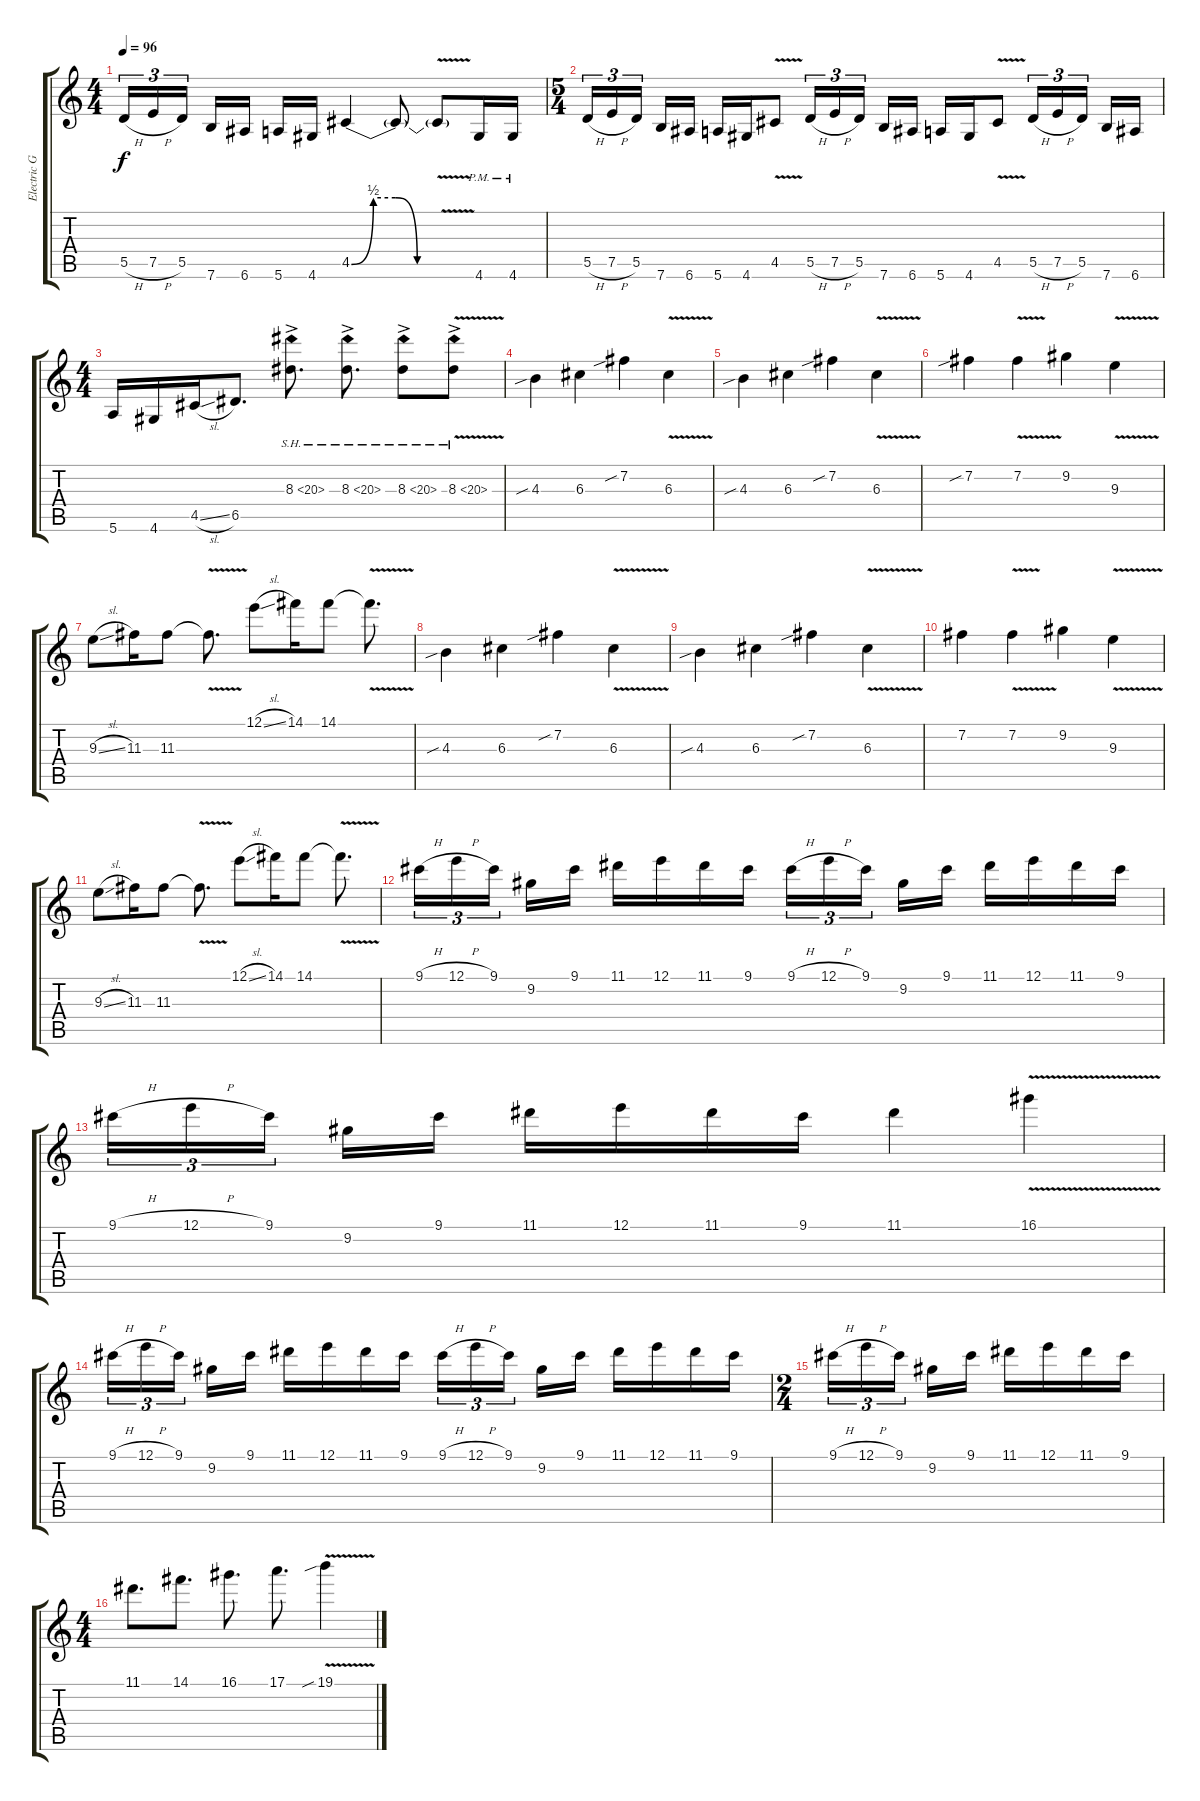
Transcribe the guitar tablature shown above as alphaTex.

\track ("Electric Guitar" "Electric G") {instrument distortionguitar}
\staff {score tabs}
\tuning (E4 B3 G3 D3 A2 E2) {hide}
\ts (4 4)
\tempo 96
\clef g2
\ks c
5.5{h}.16{tu (3 2) dy f} 7.5{h}.16{tu (3 2)} 5.5.16{tu (3 2)} 7.6.16 6.6.16 5.6.16 4.6.16 4.5{be (custom 0 0 15 2 30 2 45 0 60 0)}.4 4.5{t}.8 4.5{v t}.8 4.6{pm}.16 4.6{pm}.16 |
\ts (5 4)
5.5{h}.16{tu (3 2)} 7.5{h}.16{tu (3 2)} 5.5.16{tu (3 2)} 7.6.16 6.6.16 5.6.16 4.6.16 4.5{v}.8 5.5{h}.16{tu (3 2)} 7.5{h}.16{tu (3 2)} 5.5.16{tu (3 2)} 7.6.16 6.6.16 5.6.16 4.6.16 4.5{v}.8 5.5{h}.16{tu (3 2)} 7.5{h}.16{tu (3 2)} 5.5.16{tu (3 2)} 7.6.16 6.6.16 |
\ts (4 4)
5.6.16 4.6.16 4.5{sl}.16 6.5.8{d} 8.3{sh 12 ac}.8{d} 8.3{sh 12 ac}.8{d} 8.3{sh 12 ac}.8 8.3{sh 12 v ac}.8 |
4.3{sib}.4 6.3.4 7.2{sib}.4 6.3{v}.4 |
4.3{sib}.4 6.3.4 7.2{sib}.4 6.3{v}.4 |
7.2{sib}.4 7.2{v}.4 9.2.4 9.3{v}.4 |
9.3{sl}.8 11.3.16 11.3.8 11.3{v t}.8{d} 12.1{sl}.8 14.1.16 14.1.8 14.1{v t}.8{d} |
4.3{sib}.4 6.3.4 7.2{sib}.4 6.3{v}.4 |
4.3{sib}.4 6.3.4 7.2{sib}.4 6.3{v}.4 |
7.2.4 7.2{v}.4 9.2.4 9.3{v}.4 |
9.3{sl}.8 11.3.16 11.3.8 11.3{v t}.8{d} 12.1{sl}.8 14.1.16 14.1.8 14.1{v t}.8{d} |
9.1{h}.16{tu (3 2)} 12.1{h}.16{tu (3 2)} 9.1.16{tu (3 2)} 9.2.16 9.1.16 11.1.16 12.1.16 11.1.16 9.1.16 9.1{h}.16{tu (3 2)} 12.1{h}.16{tu (3 2)} 9.1.16{tu (3 2)} 9.2.16 9.1.16 11.1.16 12.1.16 11.1.16 9.1.16 |
9.1{h}.16{tu (3 2)} 12.1{h}.16{tu (3 2)} 9.1.16{tu (3 2)} 9.2.16 9.1.16 11.1.16 12.1.16 11.1.16 9.1.16 11.1.4 16.1{v}.4 |
9.1{h}.16{tu (3 2)} 12.1{h}.16{tu (3 2)} 9.1.16{tu (3 2)} 9.2.16 9.1.16 11.1.16 12.1.16 11.1.16 9.1.16 9.1{h}.16{tu (3 2)} 12.1{h}.16{tu (3 2)} 9.1.16{tu (3 2)} 9.2.16 9.1.16 11.1.16 12.1.16 11.1.16 9.1.16 |
\ts (2 4)
9.1{h}.16{tu (3 2)} 12.1{h}.16{tu (3 2)} 9.1.16{tu (3 2)} 9.2.16 9.1.16 11.1.16 12.1.16 11.1.16 9.1.16 |
\ts (4 4)
11.1.8{d} 14.1.8{d} 16.1.8{d} 17.1.8{d} 19.1{v sib}.4
